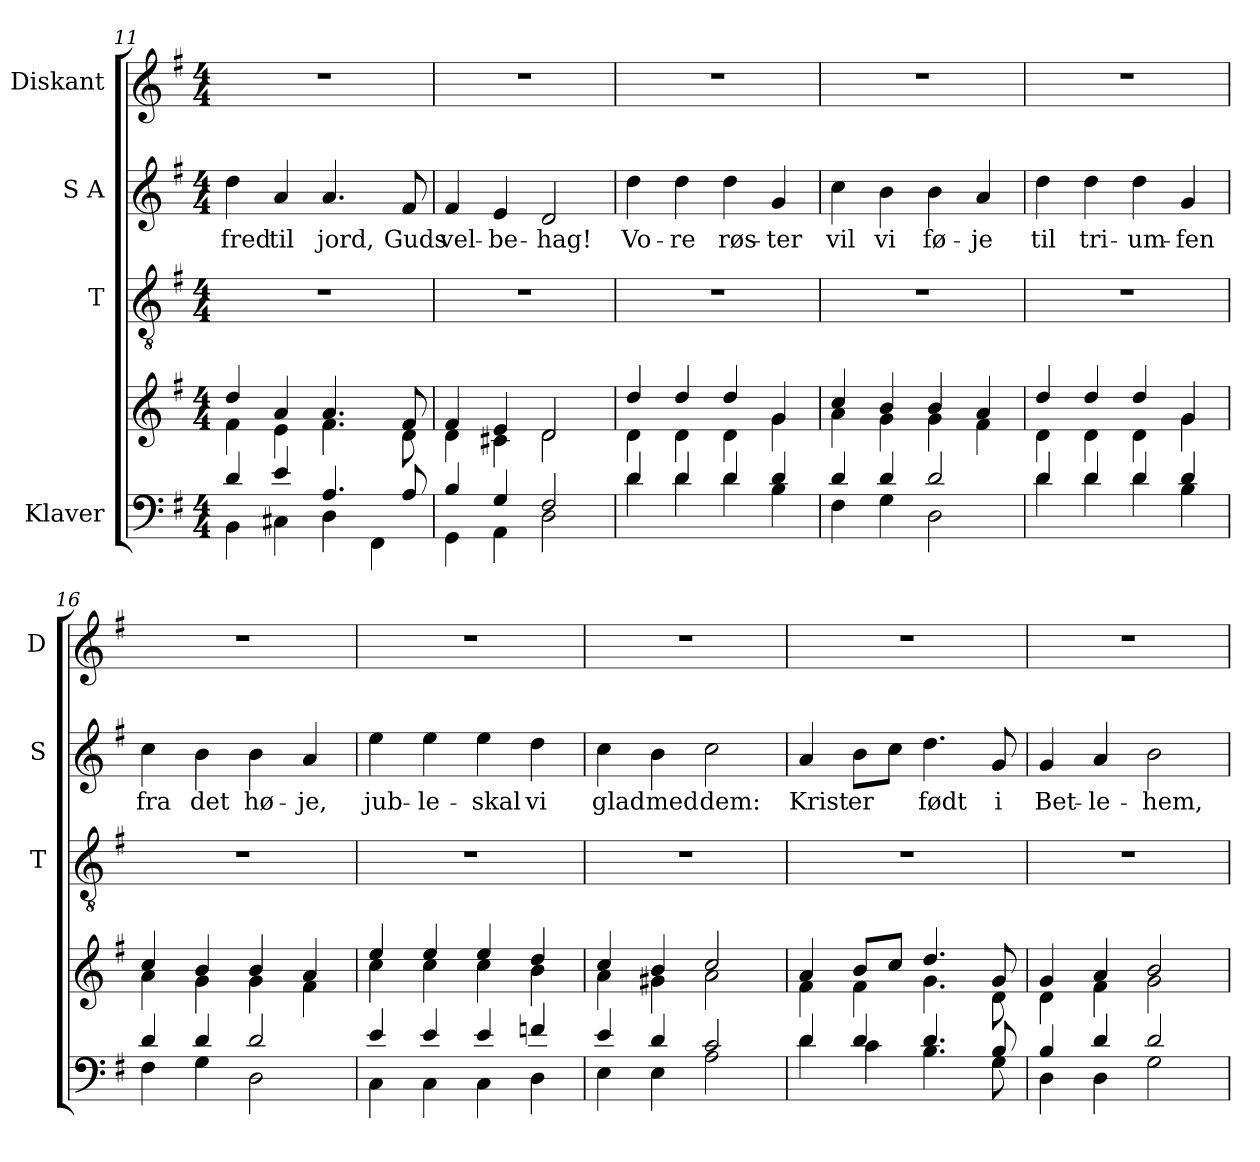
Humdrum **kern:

**kern	**kern	**kern	**kern	**text	**kern
*part4	*part4	*part3	*part2	*part2	*part1
*staff5	*staff4	*staff3	*staff2	*staff2	*staff1
*I"Klaver	*	*I"T	*I"S A	*	*I"Diskant
*	*	*I'T	*I'S	*	*I'D
!!LO:LB:g=z
*clefF4	*clefG2	*clefGv2	*clefG2	*	*clefG2
*k[f#]	*k[f#]	*k[f#]	*k[f#]	*	*k[f#]
*M4/4	*M4/4	*M4/4	*M4/4	*	*M4/4
=11	=11	=11	=11	=11	=11
*^	*^	*	*	*	*
!	!	!	!	!	!	!LO:LY:b	!
4d/	4BB\	4dd/	4f#\	1r	4dd\	fred	1r
!	!	!	!	!	!	!LO:LY:b	!
4e/	4C#X\	4a/	4e\	.	4a/	til	.
!	!	!	!	!	!	!LO:LY:b	!
4.A/	4D\	4.a/	4.f#\	.	4.a/	jord,	.
.	4FF#\	.	.	.	.	.	.
!	!	!	!	!	!	!LO:LY:b	!
8A/	.	8f#/	8d\	.	8f#/	Guds	.
=12	=12	=12	=12	=12	=12	=12	=12
!	!	!	!	!	!	!LO:LY:b	!
4B/	4GG\	4f#/	4d\	1r	4f#/	vel-	1r
!	!	!	!	!	!	!LO:LY:b	!
4G/	4AA\	4e/	4c#X\	.	4e/	-be-	.
!	!	!	!	!	!	!LO:LY:b	!
2F#/	2D\	2d/	2d\	.	2d/	-hag!	.
=13	=13	=13	=13	=13	=13	=13	=13
!	!	!	!	!	!	!LO:LY:b	!
4d/	4d\	4dd/	4d\	1r	4dd\	Vo-	1r
!	!	!	!	!	!	!LO:LY:b	!
4d/	4d\	4dd/	4d\	.	4dd\	-re	.
!	!	!	!	!	!	!LO:LY:b	!
4d/	4d\	4dd/	4d\	.	4dd\	røs-	.
!	!	!	!	!	!	!LO:LY:b	!
4d/	4B\	4g/	4g\	.	4g/	-ter	.
=14	=14	=14	=14	=14	=14	=14	=14
!	!	!	!	!	!	!LO:LY:b	!
4d/	4F#\	4cc/	4a\	1r	4cc\	vil	1r
!	!	!	!	!	!	!LO:LY:b	!
4d/	4G\	4b/	4g\	.	4b\	vi	.
!	!	!	!	!	!	!LO:LY:b	!
2d/	2D\	4b/	4g\	.	4b\	fø-	.
!	!	!	!	!	!	!LO:LY:b	!
.	.	4a/	4f#\	.	4a/	-je	.
=15	=15	=15	=15	=15	=15	=15	=15
!	!	!	!	!	!	!LO:LY:b	!
4d/	4d\	4dd/	4d\	1r	4dd\	til	1r
!	!	!	!	!	!	!LO:LY:b	!
4d/	4d\	4dd/	4d\	.	4dd\	tri-	.
!	!	!	!	!	!	!LO:LY:b	!
4d/	4d\	4dd/	4d\	.	4dd\	-um-	.
!	!	!	!	!	!	!LO:LY:b	!
4d/	4B\	4g/	4g\	.	4g/	-fen	.
=16	=16	=16	=16	=16	=16	=16	=16
!	!	!	!	!	!	!LO:LY:b	!
4d/	4F#\	4cc/	4a\	1r	4cc\	fra	1r
!	!	!	!	!	!	!LO:LY:b	!
4d/	4G\	4b/	4g\	.	4b\	det	.
!	!	!	!	!	!	!LO:LY:b	!
2d/	2D\	4b/	4g\	.	4b\	hø-	.
!	!	!	!	!	!	!LO:LY:b	!
.	.	4a/	4f#\	.	4a/	-je,	.
=17	=17	=17	=17	=17	=17	=17	=17
!	!	!	!	!	!	!LO:LY:b	!
4e/	4C\	4ee/	4cc\	1r	4ee\	jub-	1r
!	!	!	!	!	!	!LO:LY:b	!
4e/	4C\	4ee/	4cc\	.	4ee\	-le-	.
!	!	!	!	!	!	!LO:LY:b	!
4e/	4C\	4ee/	4cc\	.	4ee\	-skal	.
!	!	!	!	!	!	!LO:LY:b	!
4fn/	4D\	4dd/	4b\	.	4dd\	vi	.
!!LO:PB:g=z
=18	=18	=18	=18	=18	=18	=18	=18
!	!	!	!	!	!	!LO:LY:b	!
4e/	4E\	4cc/	4a\	1r	4cc\	glad	1r
!	!	!	!	!	!	!LO:LY:b	!
4d/	4E\	4b/	4g#X\	.	4b\	med	.
!	!	!	!	!	!	!LO:LY:b	!
2c/	2A\	2cc/	2a\	.	2cc\	dem:	.
=19	=19	=19	=19	=19	=19	=19	=19
!	!	!	!	!	!	!LO:LY:b	!
4d/	4d\	4a/	4f#\	1r	4a/	Krist	1r
!	!	!	!	!	!	!LO:LY:b	!
4d/	4c\	8b/L	4f#\	.	8b\L	er	.
.	.	8cc/J	.	.	8cc\J	.	.
!	!	!	!	!	!	!LO:LY:b	!
4.d/	4.B\	4.dd/	4.g\	.	4.dd\	født	.
!	!	!	!	!	!	!LO:LY:b	!
8B/	8G\	8g/	8d\	.	8g/	i	.
=20	=20	=20	=20	=20	=20	=20	=20
!	!	!	!	!	!	!LO:LY:b	!
4B/	4D\	4g/	4d\	1r	4g/	Bet-	1r
!	!	!	!	!	!	!LO:LY:b	!
4d/	4D\	4a/	4f#\	.	4a/	-le-	.
!	!	!	!	!	!	!LO:LY:b	!
2d/	2G\	2b/	2g\	.	2b\	-hem,	.
*v	*v	*	*	*	*	*	*
*	*v	*v	*	*	*	*
=	=	=	=	=	=
*-	*-	*-	*-	*-	*-
